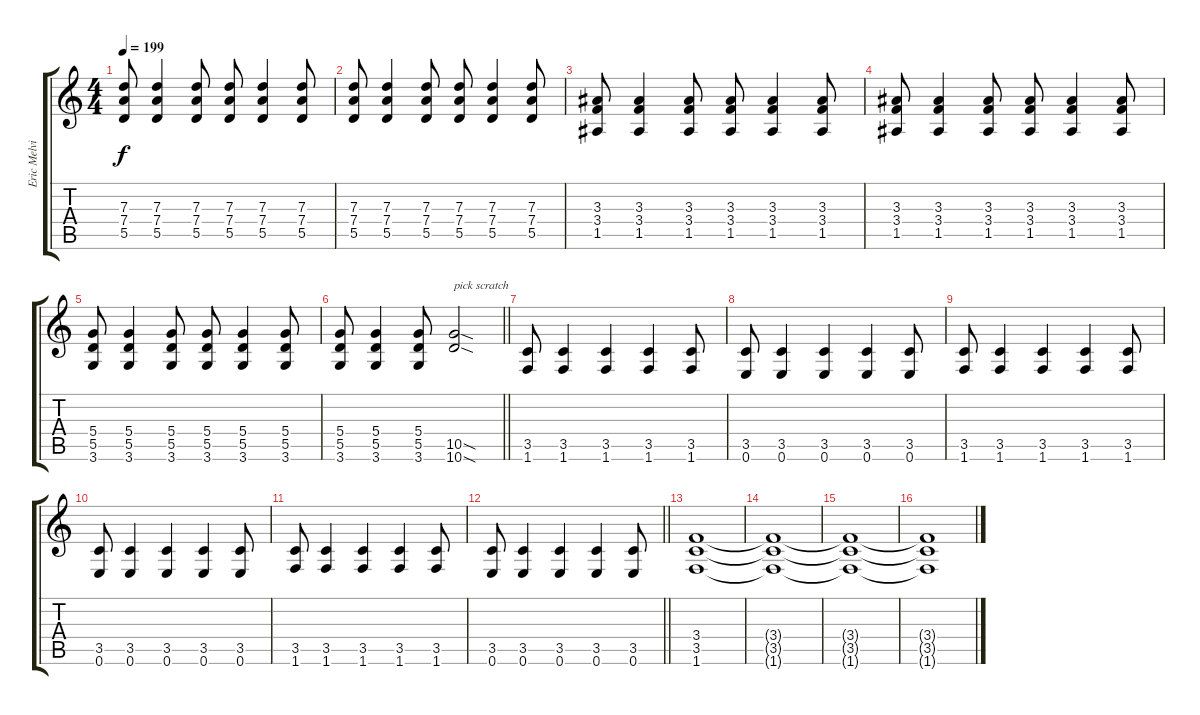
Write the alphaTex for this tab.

\track ("Eric Melvin" "Eric Melvi") {instrument distortionguitar}
\staff {score tabs}
\tuning (E4 B3 G3 D3 A2 E2) {hide}
\ts (4 4)
\tempo 199
\clef g2
\ks c
(7.3 7.4 5.5).8{dy f} (7.3 7.4 5.5).4 (7.3 7.4 5.5).8 (7.3 7.4 5.5).8 (7.3 7.4 5.5).4 (7.3 7.4 5.5).8 |
(7.3 7.4 5.5).8 (7.3 7.4 5.5).4 (7.3 7.4 5.5).8 (7.3 7.4 5.5).8 (7.3 7.4 5.5).4 (7.3 7.4 5.5).8 |
(3.3 3.4 1.5).8 (3.3 3.4 1.5).4 (3.3 3.4 1.5).8 (3.3 3.4 1.5).8 (3.3 3.4 1.5).4 (3.3 3.4 1.5).8 |
(3.3 3.4 1.5).8 (3.3 3.4 1.5).4 (3.3 3.4 1.5).8 (3.3 3.4 1.5).8 (3.3 3.4 1.5).4 (3.3 3.4 1.5).8 |
(5.4 5.5 3.6).8 (5.4 5.5 3.6).4 (5.4 5.5 3.6).8 (5.4 5.5 3.6).8 (5.4 5.5 3.6).4 (5.4 5.5 3.6).8 |
\barLineRight lightlight
(5.4 5.5 3.6).8 (5.4 5.5 3.6).4 (5.4 5.5 3.6).8 (10.5{sod} 10.6{sod}).2{txt "pick scratch"} |
\section ("" "")
(3.5 1.6).8{balance 13} (3.5 1.6).4 (3.5 1.6).4 (3.5 1.6).4 (3.5 1.6).8 |
(3.5 0.6).8 (3.5 0.6).4 (3.5 0.6).4 (3.5 0.6).4 (3.5 0.6).8 |
(3.5 1.6).8 (3.5 1.6).4 (3.5 1.6).4 (3.5 1.6).4 (3.5 1.6).8 |
(3.5 0.6).8 (3.5 0.6).4 (3.5 0.6).4 (3.5 0.6).4 (3.5 0.6).8 |
(3.5 1.6).8 (3.5 1.6).4 (3.5 1.6).4 (3.5 1.6).4 (3.5 1.6).8 |
\barLineRight lightlight
(3.5 0.6).8 (3.5 0.6).4 (3.5 0.6).4 (3.5 0.6).4 (3.5 0.6).8 |
\section ("" "")
(3.4 3.5 1.6).1 |
(3.4{t} 3.5{t} 1.6{t}).1{volume 4} |
(3.4{t} 3.5{t} 1.6{t}).1 |
(3.4{t} 3.5{t} 1.6{t}).1
